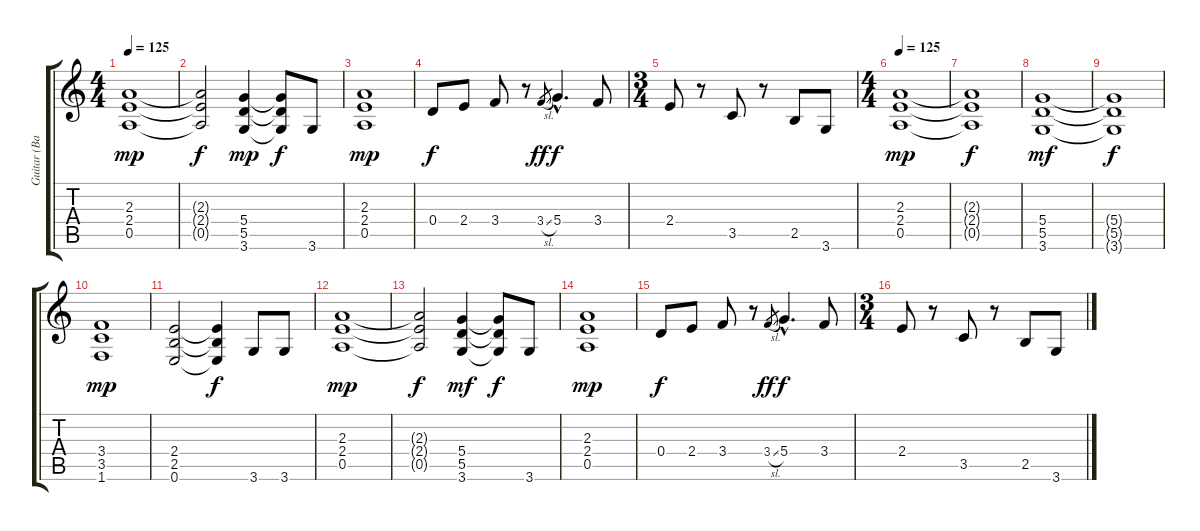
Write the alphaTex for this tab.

\track ("Guitar (Back)" "Guitar (Ba") {instrument overdrivenguitar}
\staff {score tabs}
\tuning (E4 B3 G3 D3 A2 E2) {hide}
\ts (4 4)
\tempo 125
\clef g2
\ks c
(2.3 2.4 0.5).1{dy mp volume 10 instrument distortionguitar} |
(2.3{t} 2.4{t} 0.5{t}).2{dy f} (5.4 5.5 3.6).4{dy mp} (5.4{t} 5.5{t} 3.6{t}).8{dy f} 3.6.8{instrument electricguitarmuted} |
(2.3 2.4 0.5).1{dy mp instrument distortionguitar} |
0.4.8{dy f} 2.4.8 3.4.8 r.8 3.4{sl}.8{gr dy ff} 5.4{hac}.4{d dy f} 3.4.8 |
\ts (3 4)
2.4.8 r.8 3.5.8 r.8 2.5.8{instrument electricguitarmuted} 3.6.8 |
\ts (4 4)
\tempo 125
(2.3 2.4 0.5).1{dy mp volume 12 instrument distortionguitar} |
(2.3{t} 2.4{t} 0.5{t}).1{dy f} |
(5.4 5.5 3.6).1{dy mf instrument distortionguitar} |
(5.4{t} 5.5{t} 3.6{t}).1{dy f} |
(3.4 3.5 1.6).1{dy mp instrument distortionguitar} |
(2.4 2.5 0.6).2{instrument distortionguitar} (2.4{t} 2.5{t} 0.6{t}).4{dy f} 3.6.8{instrument electricguitarmuted} 3.6.8 |
(2.3 2.4 0.5).1{dy mp instrument distortionguitar} |
(2.3{t} 2.4{t} 0.5{t}).2{dy f} (5.4 5.5 3.6).4{dy mf} (5.4{t} 5.5{t} 3.6{t}).8{dy f} 3.6.8{instrument electricguitarmuted} |
(2.3 2.4 0.5).1{dy mp volume 10 instrument distortionguitar} |
0.4.8{dy f} 2.4.8 3.4.8 r.8 3.4{sl}.8{gr dy ff} 5.4{hac}.4{d dy f} 3.4.8 |
\ts (3 4)
2.4.8 r.8 3.5.8 r.8 2.5.8{instrument electricguitarmuted} 3.6.8
